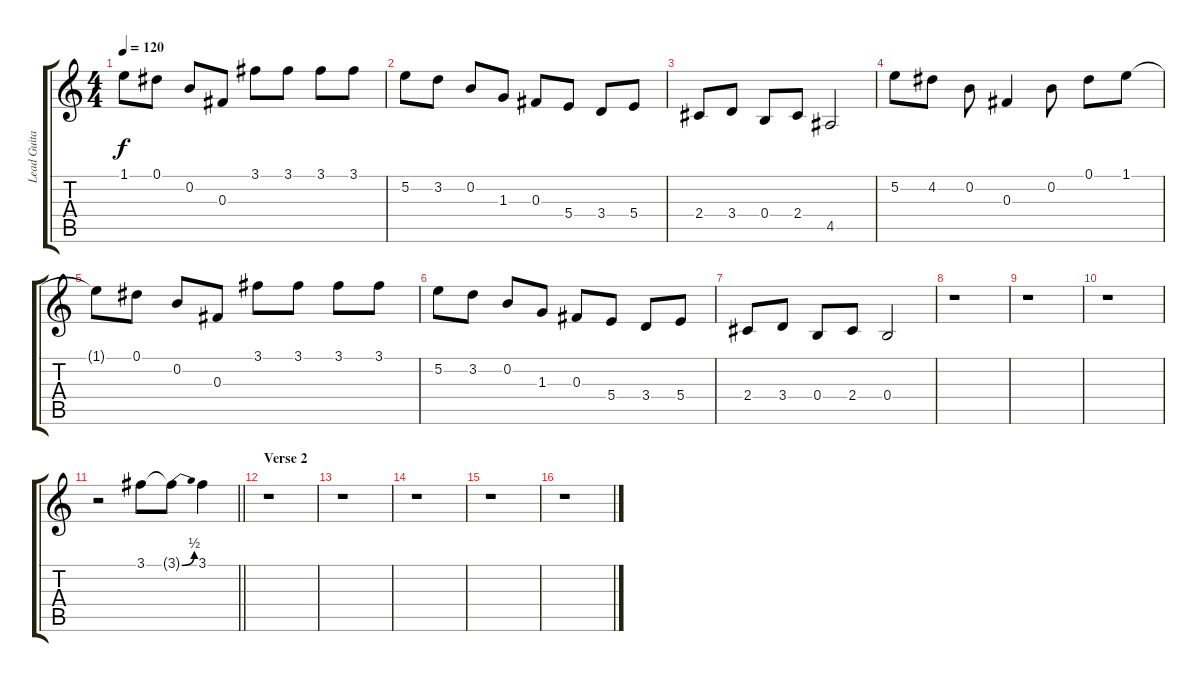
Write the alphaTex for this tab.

\track ("Lead Guitar 2" "Lead Guita") {instrument distortionguitar}
\staff {score tabs}
\tuning (Eb4 B3 Gb3 B2 Gb2 B1) {hide}
\ts (4 4)
\tempo 120
\clef g2
\ks c
1.1{t}.8{dy f} 0.1.8 0.2.8 0.3.8 3.1.8 3.1.8 3.1.8 3.1.8 |
5.2.8{volume 12} 3.2.8 0.2.8 1.3.8 0.3.8 5.4.8 3.4.8 5.4.8 |
2.4.8 3.4.8 0.4.8 2.4.8 4.5.2 |
5.2.8 4.2.8 0.2.8 0.3.4 0.2.8 0.1.8 1.1.8 |
1.1{t}.8 0.1.8 0.2.8 0.3.8 3.1.8 3.1.8 3.1.8 3.1.8 |
5.2.8{volume 12} 3.2.8 0.2.8 1.3.8 0.3.8 5.4.8 3.4.8 5.4.8 |
2.4.8 3.4.8 0.4.8 2.4.8 0.4.2 |
r.1 |
r.1 |
r.1 |
\barLineRight lightlight
r.2 3.1.8 3.1{be (bend 0 0 60 2) t}.8 3.1.4 |
\section ("" "Verse 2")
r.1 |
r.1 |
r.1 |
r.1 |
r.1
